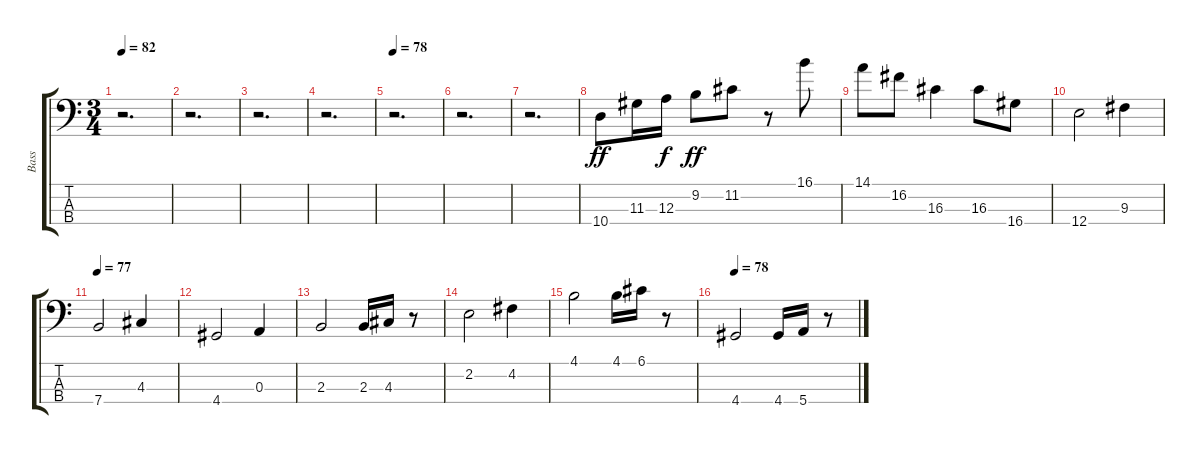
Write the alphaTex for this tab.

\track ("Bass" "Bass") {instrument electricbassfinger}
\staff {score tabs}
\tuning (G2 D2 A1 E1) {hide}
\ts (3 4)
\tempo 82
\clef f4
\ks c
r.2{d dy f} |
r.2{d} |
r.2{d} |
r.2{d} |
\tempo 78
r.2{d} |
r.2{d} |
r.2{d} |
10.4.8{dy ff balance 8} 11.3.16 12.3.16{dy f} 9.2.8{dy ff} 11.2.8 r.8 16.1.8 |
14.1.8 16.2.8 16.3.4 16.3.8 16.4.8 |
12.4.2 9.3.4 |
\tempo 77
7.4.2 4.3.4 |
4.4.2 0.3.4 |
2.3.2 2.3.16 4.3.16 r.8 |
2.2.2 4.2.4 |
4.1.2 4.1.16 6.1.16 r.8 |
\tempo 78
4.4.2 4.4.16 5.4.16 r.8
